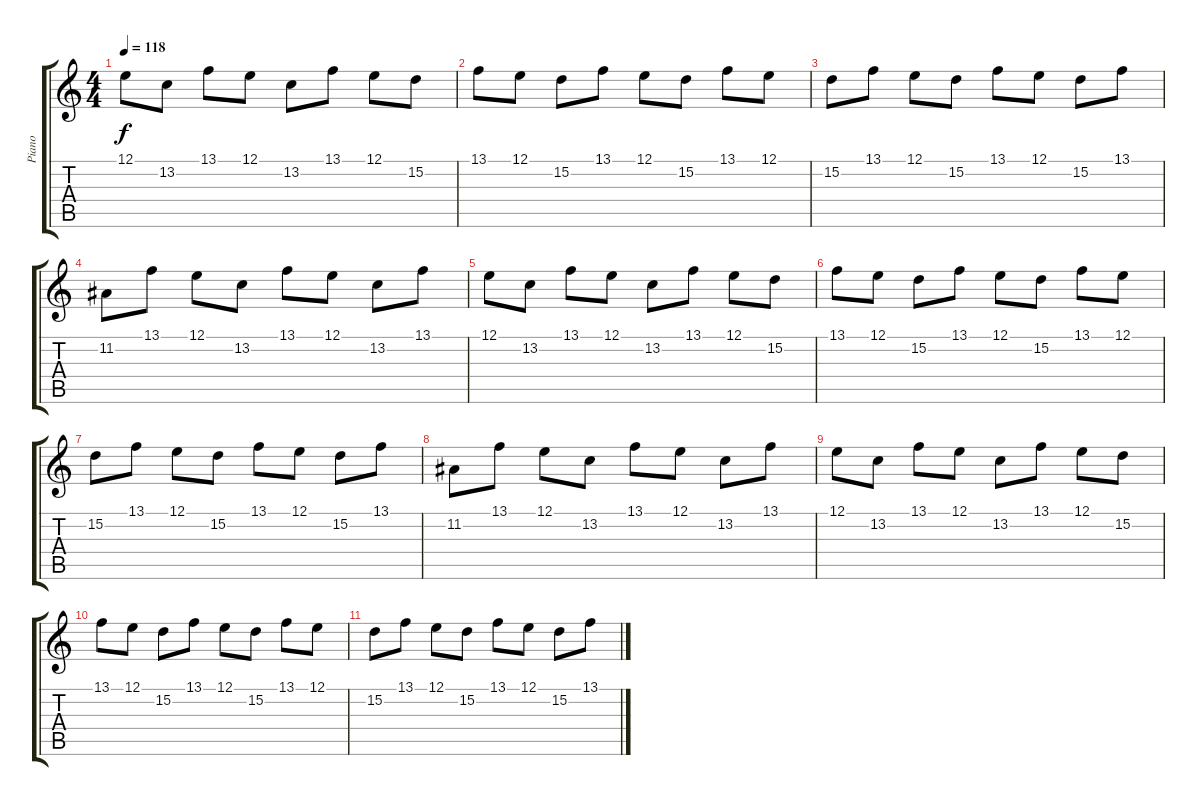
\track ("Piano" "Piano") {instrument brightacousticpiano}
\staff {score tabs}
\tuning (E4 B3 G3 D3 A2 E2) {hide}
\ts (4 4)
\tempo 118
\clef g2
\ks c
12.1.8{dy f} 13.2.8 13.1.8 12.1.8 13.2.8 13.1.8 12.1.8 15.2.8 |
13.1.8 12.1.8 15.2.8 13.1.8 12.1.8 15.2.8 13.1.8 12.1.8 |
15.2.8 13.1.8 12.1.8 15.2.8 13.1.8 12.1.8 15.2.8 13.1.8 |
11.2.8 13.1.8 12.1.8 13.2.8 13.1.8 12.1.8 13.2.8 13.1.8 |
12.1.8 13.2.8 13.1.8 12.1.8 13.2.8 13.1.8 12.1.8 15.2.8 |
13.1.8 12.1.8 15.2.8 13.1.8 12.1.8 15.2.8 13.1.8 12.1.8 |
15.2.8 13.1.8 12.1.8 15.2.8 13.1.8 12.1.8 15.2.8 13.1.8 |
11.2.8 13.1.8 12.1.8 13.2.8 13.1.8 12.1.8 13.2.8 13.1.8 |
12.1.8 13.2.8 13.1.8 12.1.8 13.2.8 13.1.8 12.1.8 15.2.8 |
13.1.8{volume 3} 12.1.8 15.2.8 13.1.8 12.1.8 15.2.8 13.1.8 12.1.8 |
15.2.8 13.1.8 12.1.8 15.2.8 13.1.8 12.1.8 15.2.8 13.1.8
